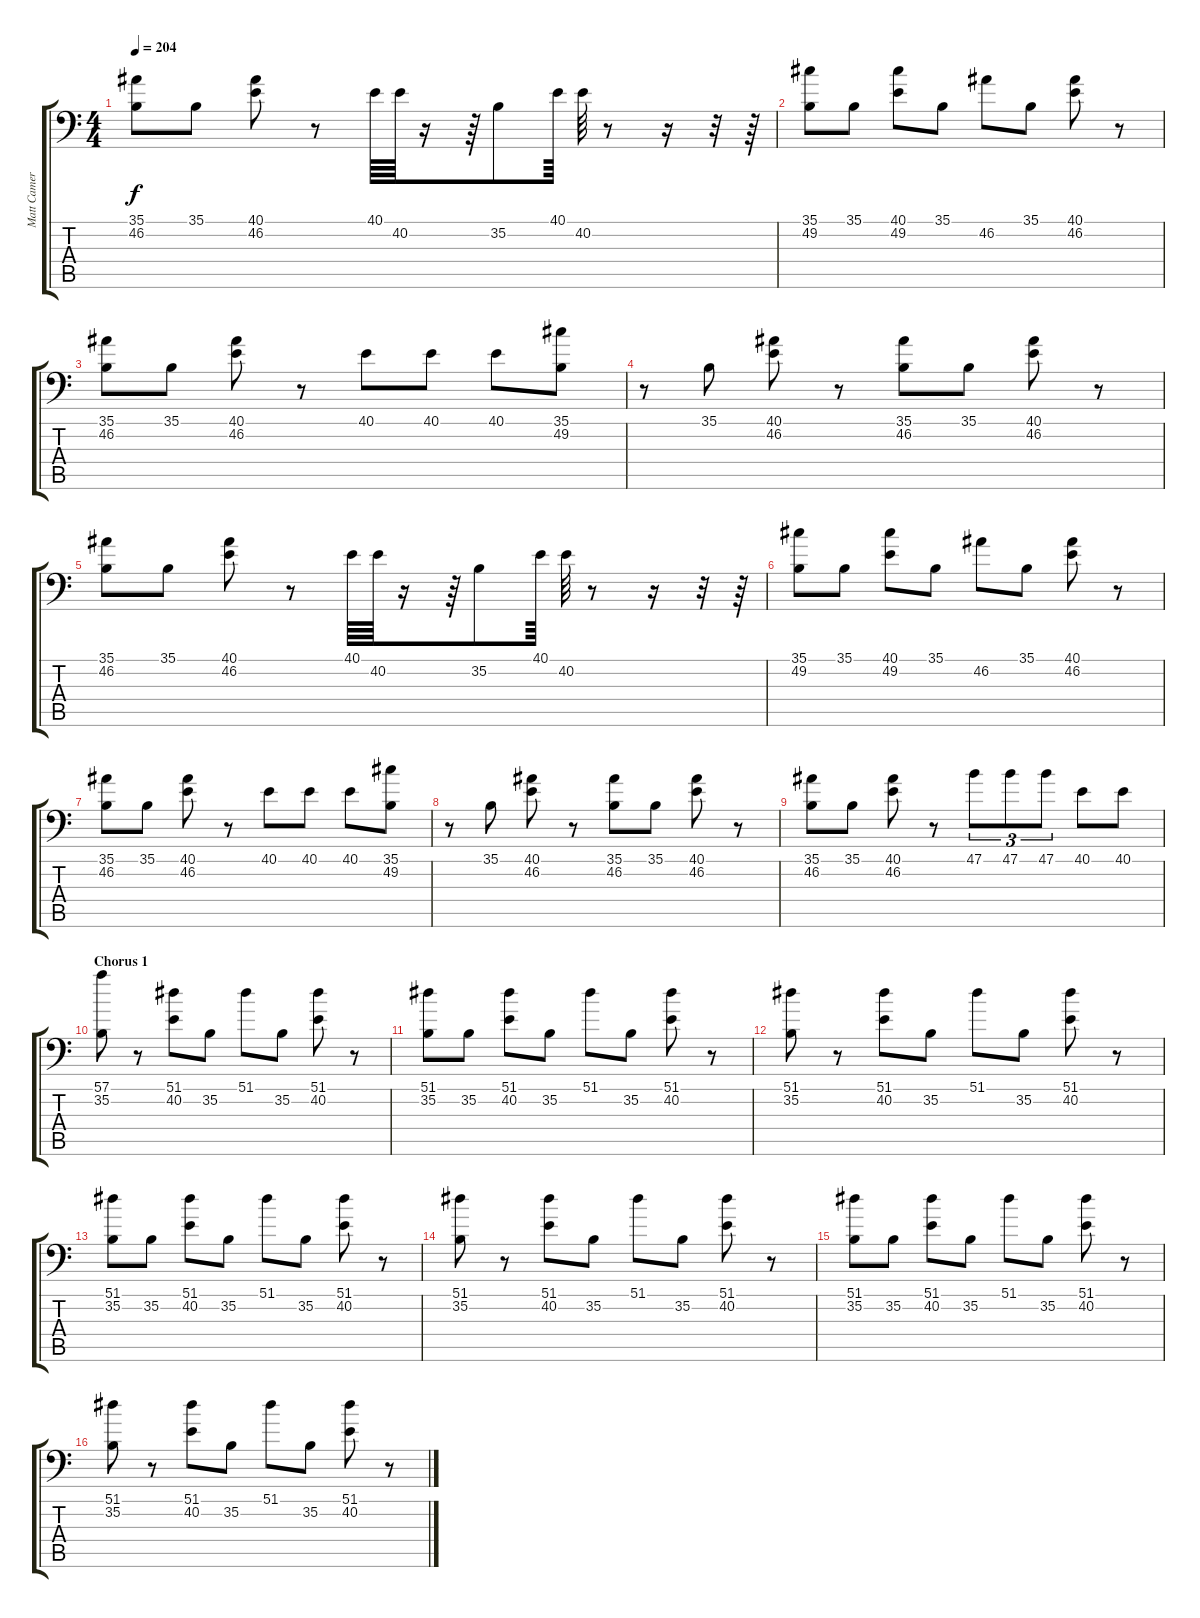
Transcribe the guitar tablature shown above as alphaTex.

\track ("Matt Cameron - Drum Set" "Matt Camer") {instrument acousticgrandpiano}
\staff {score tabs}
\tuning (C-1 C-1 C-1 C-1 C-1 C-1) {hide}
\ts (4 4)
\tempo 204
\clef f4
\ks c
(35.1 46.2).8{dy f} 35.1.8 (40.1 46.2).8 r.8 40.1.64 40.2.64 r.16 r.64 35.2.8 40.1.64 40.2.64 r.8 r.16 r.32 r.64 |
(35.1 49.2).8 35.1.8 (40.1 49.2).8 35.1.8 46.2.8 35.1.8 (40.1 46.2).8 r.8 |
(35.1 46.2).8 35.1.8 (40.1 46.2).8 r.8 40.1.8 40.1.8 40.1.8 (35.1 49.2).8 |
r.8 35.1.8 (40.1 46.2).8 r.8 (35.1 46.2).8 35.1.8 (40.1 46.2).8 r.8 |
(35.1 46.2).8 35.1.8 (40.1 46.2).8 r.8 40.1.64 40.2.64 r.16 r.64 35.2.8 40.1.64 40.2.64 r.8 r.16 r.32 r.64 |
(35.1 49.2).8 35.1.8 (40.1 49.2).8 35.1.8 46.2.8 35.1.8 (40.1 46.2).8 r.8 |
(35.1 46.2).8 35.1.8 (40.1 46.2).8 r.8 40.1.8 40.1.8 40.1.8 (35.1 49.2).8 |
r.8 35.1.8 (40.1 46.2).8 r.8 (35.1 46.2).8 35.1.8 (40.1 46.2).8 r.8 |
(35.1 46.2).8 35.1.8 (40.1 46.2).8 r.8 47.1.8{tu (3 2)} 47.1.8{tu (3 2)} 47.1.8{tu (3 2)} 40.1.8 40.1.8 |
\section ("" "Chorus 1")
(57.1 35.2).8 r.8 (51.1 40.2).8 35.2.8 51.1.8 35.2.8 (51.1 40.2).8 r.8 |
(51.1 35.2).8 35.2.8 (51.1 40.2).8 35.2.8 51.1.8 35.2.8 (51.1 40.2).8 r.8 |
(51.1 35.2).8 r.8 (51.1 40.2).8 35.2.8 51.1.8 35.2.8 (51.1 40.2).8 r.8 |
(51.1 35.2).8 35.2.8 (51.1 40.2).8 35.2.8 51.1.8 35.2.8 (51.1 40.2).8 r.8 |
(51.1 35.2).8 r.8 (51.1 40.2).8 35.2.8 51.1.8 35.2.8 (51.1 40.2).8 r.8 |
(51.1 35.2).8 35.2.8 (51.1 40.2).8 35.2.8 51.1.8 35.2.8 (51.1 40.2).8 r.8 |
(51.1 35.2).8 r.8 (51.1 40.2).8 35.2.8 51.1.8 35.2.8 (51.1 40.2).8 r.8
